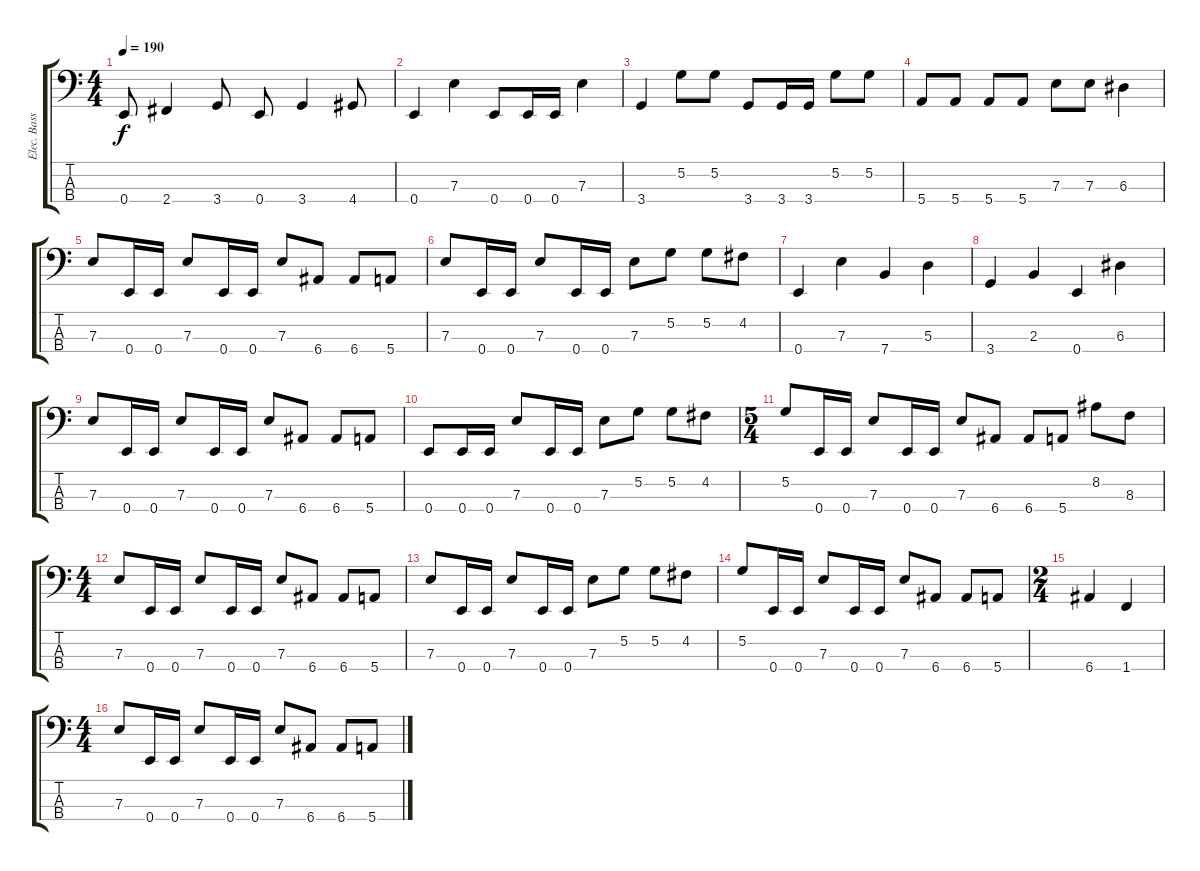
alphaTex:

\track ("Elec. Bass" "Elec. Bass") {instrument electricbasspick}
\staff {score tabs}
\tuning (G2 D2 A1 E1) {hide}
\ts (4 4)
\tempo 190
\clef f4
\ks c
0.4.8{dy f} 2.4.4 3.4.8 0.4.8 3.4.4 4.4.8 |
0.4.4 7.3.4 0.4.8 0.4.16 0.4.16 7.3.4 |
3.4.4 5.2.8 5.2.8 3.4.8 3.4.16 3.4.16 5.2.8 5.2.8 |
5.4.8 5.4.8 5.4.8 5.4.8 7.3.8 7.3.8 6.3.4 |
7.3.8 0.4.16 0.4.16 7.3.8 0.4.16 0.4.16 7.3.8 6.4.8 6.4.8 5.4.8 |
7.3.8 0.4.16 0.4.16 7.3.8 0.4.16 0.4.16 7.3.8 5.2.8 5.2.8 4.2.8 |
0.4.4 7.3.4 7.4.4 5.3.4 |
3.4.4 2.3.4 0.4.4 6.3.4 |
7.3.8 0.4.16 0.4.16 7.3.8 0.4.16 0.4.16 7.3.8 6.4.8 6.4.8 5.4.8 |
0.4.8 0.4.16 0.4.16 7.3.8 0.4.16 0.4.16 7.3.8 5.2.8 5.2.8 4.2.8 |
\ts (5 4)
5.2.8 0.4.16 0.4.16 7.3.8 0.4.16 0.4.16 7.3.8 6.4.8 6.4.8 5.4.8 8.2.8 8.3.8 |
\ts (4 4)
7.3.8 0.4.16 0.4.16 7.3.8 0.4.16 0.4.16 7.3.8 6.4.8 6.4.8 5.4.8 |
7.3.8 0.4.16 0.4.16 7.3.8 0.4.16 0.4.16 7.3.8 5.2.8 5.2.8 4.2.8 |
5.2.8 0.4.16 0.4.16 7.3.8 0.4.16 0.4.16 7.3.8 6.4.8 6.4.8 5.4.8 |
\ts (2 4)
6.4.4 1.4.4 |
\ts (4 4)
7.3.8 0.4.16 0.4.16 7.3.8 0.4.16 0.4.16 7.3.8 6.4.8 6.4.8 5.4.8
